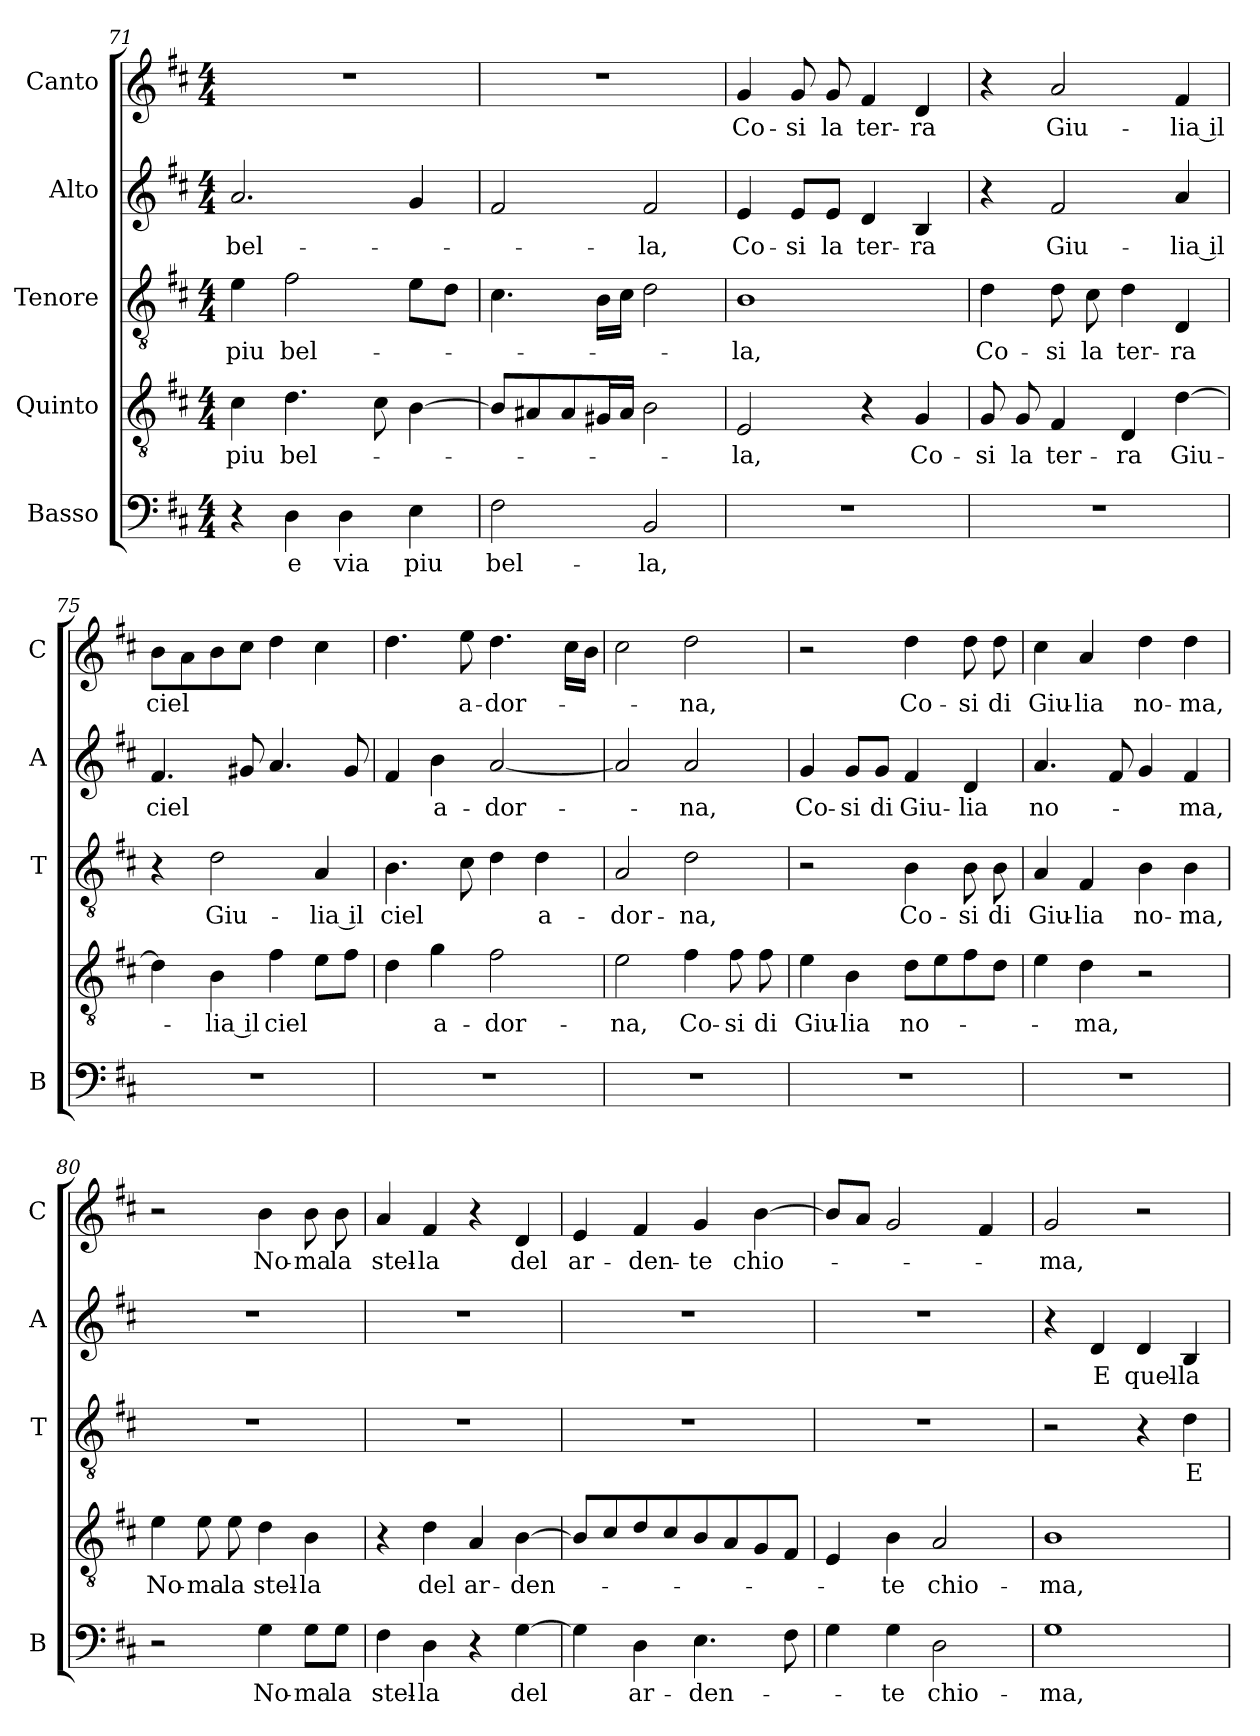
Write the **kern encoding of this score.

**kern	**text	**kern	**text	**kern	**text	**kern	**text	**kern	**text
*part5	*part5	*part4	*part4	*part3	*part3	*part2	*part2	*part1	*part1
*staff5	*staff5	*staff4	*staff4	*staff3	*staff3	*staff2	*staff2	*staff1	*staff1
*I"Basso	*	*I"Quinto	*	*I"Tenore	*	*I"Alto	*	*I"Canto	*
*I'B	*	*	*	*I'T	*	*I'A	*	*I'C	*
*clefF4	*	*clefGv2	*	*clefGv2	*	*clefG2	*	*clefG2	*
*k[f#c#]	*	*k[f#c#]	*	*k[f#c#]	*	*k[f#c#]	*	*k[f#c#]	*
*D:	*	*D:	*	*D:	*	*D:	*	*D:	*
*M4/4	*	*M4/4	*	*M4/4	*	*M4/4	*	*M4/4	*
=71	=71	=71	=71	=71	=71	=71	=71	=71	=71
!	!	!	!LO:LY:b	!	!LO:LY:b	!	!LO:LY:b	!	!
4r	.	4c#\	piu	4e\	piu	2.a/	bel-	1r	.
!	!LO:LY:b	!	!LO:LY:b	!	!LO:LY:b	!	!	!	!
4D\	e	4.d\	bel-	2f#\	bel-	.	.	.	.
!	!LO:LY:b	!	!	!	!	!	!	!	!
4D\	via	.	.	.	.	.	.	.	.
.	.	8c#\	.	.	.	.	.	.	.
!	!LO:LY:b	!	!	!	!	!	!	!	!
4E\	piu	[4B\	.	8e\L	.	4g/	.	.	.
.	.	.	.	8d\J	.	.	.	.	.
!!LO:PB:g=z
=72	=72	=72	=72	=72	=72	=72	=72	=72	=72
!	!LO:LY:b	!	!	!	!	!	!	!	!
2F#\	bel-	8B/L]	.	4.c#\	.	2f#/	.	1r	.
.	.	8A#X/	.	.	.	.	.	.	.
.	.	8A#/	.	.	.	.	.	.	.
.	.	16G#X/L	.	16B\LL	.	.	.	.	.
.	.	16A#/JJ	.	16c#\JJ	.	.	.	.	.
!	!LO:LY:b	!	!	!	!	!	!LO:LY:b	!	!
2BB/	-la,	2B\	.	2d\	.	2f#/	-la,	.	.
=73	=73	=73	=73	=73	=73	=73	=73	=73	=73
!	!	!	!LO:LY:b	!	!LO:LY:b	!	!LO:LY:b	!	!LO:LY:b
1r	.	2E/	-la,	1B	-la,	4e/	Co-	4g/	Co-
!	!	!	!	!	!	!	!LO:LY:b	!	!LO:LY:b
.	.	.	.	.	.	8e/L	-si	8g/	-si
!	!	!	!	!	!	!	!LO:LY:b	!	!LO:LY:b
.	.	.	.	.	.	8e/J	la	8g/	la
!	!	!	!	!	!	!	!LO:LY:b	!	!LO:LY:b
.	.	4r	.	.	.	4d/	ter-	4f#/	ter-
!	!	!	!LO:LY:b	!	!	!	!LO:LY:b	!	!LO:LY:b
.	.	4G/	Co-	.	.	4B/	-ra	4d/	-ra
=74	=74	=74	=74	=74	=74	=74	=74	=74	=74
!	!	!	!LO:LY:b	!	!LO:LY:b	!	!	!	!
1r	.	8G/	-si	4d\	Co-	4r	.	4r	.
!	!	!	!LO:LY:b	!	!	!	!	!	!
.	.	8G/	la	.	.	.	.	.	.
!	!	!	!LO:LY:b	!	!LO:LY:b	!	!LO:LY:b	!	!LO:LY:b
.	.	4F#/	ter-	8d\	-si	2f#/	Giu-	2a/	Giu-
!	!	!	!	!	!LO:LY:b	!	!	!	!
.	.	.	.	8c#\	la	.	.	.	.
!	!	!	!LO:LY:b	!	!LO:LY:b	!	!	!	!
.	.	4D/	-ra	4d\	ter-	.	.	.	.
!	!	!	!LO:LY:b	!	!LO:LY:b	!	!LO:LY:b	!	!LO:LY:b
.	.	[4d\	Giu-	4D/	-ra	4a/	-lia il	4f#/	-lia il
=75	=75	=75	=75	=75	=75	=75	=75	=75	=75
!	!	!	!	!	!	!	!LO:LY:b	!	!LO:LY:b
1r	.	4d\]	.	4r	.	4.f#/	ciel	8b\L	ciel
.	.	.	.	.	.	.	.	8a\	.
!	!	!	!LO:LY:b	!	!LO:LY:b	!	!	!	!
.	.	4B\	-lia il	2d\	Giu-	.	.	8b\	.
.	.	.	.	.	.	8g#X/	.	8cc#\J	.
!	!	!	!LO:LY:b	!	!	!	!	!	!
.	.	4f#\	ciel	.	.	4.a/	.	4dd\	.
!	!	!	!	!	!LO:LY:b	!	!	!	!
.	.	8e\L	.	4A/	-lia il	.	.	4cc#\	.
.	.	8f#\J	.	.	.	8g#/	.	.	.
=76	=76	=76	=76	=76	=76	=76	=76	=76	=76
!	!	!	!	!	!LO:LY:b	!	!	!	!
1r	.	4d\	.	4.B\	ciel	4f#/	.	4.dd\	.
!	!	!	!LO:LY:b	!	!	!	!LO:LY:b	!	!
.	.	4g\	a-	.	.	4b\	a-	.	.
!	!	!	!	!	!	!	!	!	!LO:LY:b
.	.	.	.	8c#\	.	.	.	8ee\	a-
!	!	!	!LO:LY:b	!	!	!	!LO:LY:b	!	!LO:LY:b
.	.	2f#\	-dor-	4d\	.	[2a/	-dor-	4.dd\	-dor-
!	!	!	!	!	!LO:LY:b	!	!	!	!
.	.	.	.	4d\	a-	.	.	.	.
.	.	.	.	.	.	.	.	16cc#\LL	.
.	.	.	.	.	.	.	.	16b\JJ	.
=77	=77	=77	=77	=77	=77	=77	=77	=77	=77
!	!	!	!LO:LY:b	!	!LO:LY:b	!	!	!	!
1r	.	2e\	-na,	2A/	-dor-	2a/]	.	2cc#\	.
!	!	!	!LO:LY:b	!	!LO:LY:b	!	!LO:LY:b	!	!LO:LY:b
.	.	4f#\	Co-	2d\	-na,	2a/	-na,	2dd\	-na,
!	!	!	!LO:LY:b	!	!	!	!	!	!
.	.	8f#\	-si	.	.	.	.	.	.
!	!	!	!LO:LY:b	!	!	!	!	!	!
.	.	8f#\	di	.	.	.	.	.	.
!!LO:LB:g=z
=78	=78	=78	=78	=78	=78	=78	=78	=78	=78
!	!	!	!LO:LY:b	!	!	!	!LO:LY:b	!	!
1r	.	4e\	Giu-	2r	.	4g/	Co-	2r	.
!	!	!	!LO:LY:b	!	!	!	!LO:LY:b	!	!
.	.	4B\	-lia	.	.	8g/L	-si	.	.
!	!	!	!	!	!	!	!LO:LY:b	!	!
.	.	.	.	.	.	8g/J	di	.	.
!	!	!	!LO:LY:b	!	!LO:LY:b	!	!LO:LY:b	!	!LO:LY:b
.	.	8d\L	no-	4B\	Co-	4f#/	Giu-	4dd\	Co-
.	.	8e\	.	.	.	.	.	.	.
!	!	!	!	!	!LO:LY:b	!	!LO:LY:b	!	!LO:LY:b
.	.	8f#\	.	8B\	-si	4d/	-lia	8dd\	-si
!	!	!	!	!	!LO:LY:b	!	!	!	!LO:LY:b
.	.	8d\J	.	8B\	di	.	.	8dd\	di
=79	=79	=79	=79	=79	=79	=79	=79	=79	=79
!	!	!	!	!	!LO:LY:b	!	!LO:LY:b	!	!LO:LY:b
1r	.	4e\	.	4A/	Giu-	4.a/	no-	4cc#\	Giu-
!	!	!	!LO:LY:b	!	!LO:LY:b	!	!	!	!LO:LY:b
.	.	4d\	-ma,	4F#/	-lia	.	.	4a/	-lia
.	.	.	.	.	.	8f#/	.	.	.
!	!	!	!	!	!LO:LY:b	!	!	!	!LO:LY:b
.	.	2r	.	4B\	no-	4g/	.	4dd\	no-
!	!	!	!	!	!LO:LY:b	!	!LO:LY:b	!	!LO:LY:b
.	.	.	.	4B\	-ma,	4f#/	-ma,	4dd\	-ma,
=80	=80	=80	=80	=80	=80	=80	=80	=80	=80
!	!	!	!LO:LY:b	!	!	!	!	!	!
2r	.	4e\	No-	1r	.	1r	.	2r	.
!	!	!	!LO:LY:b	!	!	!	!	!	!
.	.	8e\	-ma	.	.	.	.	.	.
!	!	!	!LO:LY:b	!	!	!	!	!	!
.	.	8e\	la	.	.	.	.	.	.
!	!LO:LY:b	!	!LO:LY:b	!	!	!	!	!	!LO:LY:b
4G\	No-	4d\	stel-	.	.	.	.	4b\	No-
!	!LO:LY:b	!	!LO:LY:b	!	!	!	!	!	!LO:LY:b
8G\L	-ma	4B\	-la	.	.	.	.	8b\	-ma
!	!LO:LY:b	!	!	!	!	!	!	!	!LO:LY:b
8G\J	la	.	.	.	.	.	.	8b\	la
=81	=81	=81	=81	=81	=81	=81	=81	=81	=81
!	!LO:LY:b	!	!	!	!	!	!	!	!LO:LY:b
4F#\	stel-	4r	.	1r	.	1r	.	4a/	stel-
!	!LO:LY:b	!	!LO:LY:b	!	!	!	!	!	!LO:LY:b
4D\	-la	4d\	del	.	.	.	.	4f#/	-la
!	!	!	!LO:LY:b	!	!	!	!	!	!
4r	.	4A/	ar-	.	.	.	.	4r	.
!	!LO:LY:b	!	!LO:LY:b	!	!	!	!	!	!LO:LY:b
[4G\	del	[4B\	-den-	.	.	.	.	4d/	del
=82	=82	=82	=82	=82	=82	=82	=82	=82	=82
!	!	!	!	!	!	!	!	!	!LO:LY:b
4G\]	.	8B/L]	.	1r	.	1r	.	4e/	ar-
.	.	8c#/	.	.	.	.	.	.	.
!	!LO:LY:b	!	!	!	!	!	!	!	!LO:LY:b
4D\	ar-	8d/	.	.	.	.	.	4f#/	-den-
.	.	8c#/	.	.	.	.	.	.	.
!	!LO:LY:b	!	!	!	!	!	!	!	!LO:LY:b
4.E\	-den-	8B/	.	.	.	.	.	4g/	-te
.	.	8A/	.	.	.	.	.	.	.
!	!	!	!	!	!	!	!	!	!LO:LY:b
.	.	8G/	.	.	.	.	.	[4b\	chio-
8F#\	.	8F#/J	.	.	.	.	.	.	.
=83	=83	=83	=83	=83	=83	=83	=83	=83	=83
4G\	.	4E/	.	1r	.	1r	.	8b/L]	.
.	.	.	.	.	.	.	.	8a/J	.
!	!LO:LY:b	!	!LO:LY:b	!	!	!	!	!	!
4G\	-te	4B\	-te	.	.	.	.	2g/	.
!	!LO:LY:b	!	!LO:LY:b	!	!	!	!	!	!
2D\	chio-	2A/	chio-	.	.	.	.	.	.
.	.	.	.	.	.	.	.	4f#/	.
=84	=84	=84	=84	=84	=84	=84	=84	=84	=84
!	!LO:LY:b	!	!LO:LY:b	!	!	!	!	!	!LO:LY:b
1G	-ma,	1B	-ma,	2r	.	4r	.	2g/	-ma,
!	!	!	!	!	!	!	!LO:LY:b	!	!
.	.	.	.	.	.	4d/	E	.	.
!	!	!	!	!	!	!	!LO:LY:b	!	!
.	.	.	.	4r	.	4d/	quel-	2r	.
!	!	!	!	!	!LO:LY:b	!	!LO:LY:b	!	!
.	.	.	.	4d\	E	4B/	-la	.	.
=	=	=	=	=	=	=	=	=	=
*-	*-	*-	*-	*-	*-	*-	*-	*-	*-
